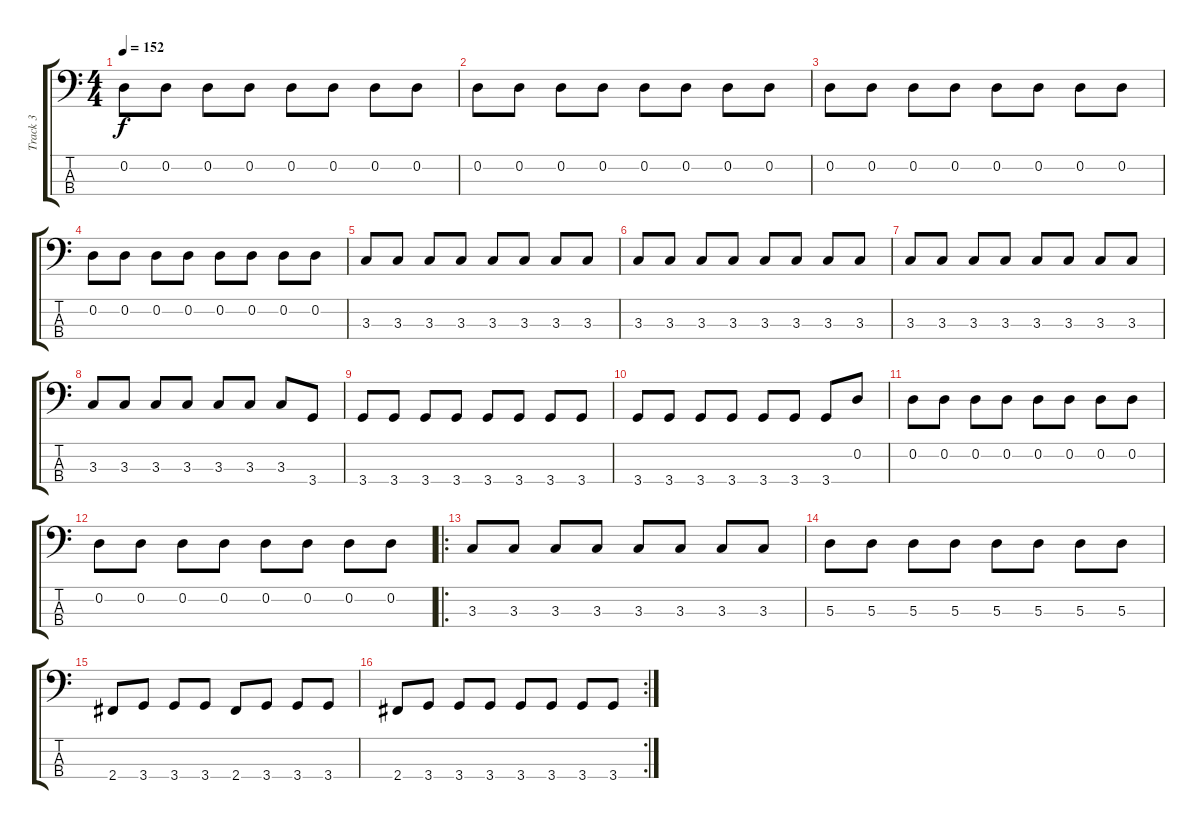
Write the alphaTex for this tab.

\track ("Track 3" "Track 3") {instrument electricbassfinger}
\staff {score tabs}
\tuning (G2 D2 A1 E1) {hide}
\ts (4 4)
\tempo 152
\clef f4
\ks c
0.2.8{dy f} 0.2.8 0.2.8 0.2.8 0.2.8 0.2.8 0.2.8 0.2.8 |
0.2.8 0.2.8 0.2.8 0.2.8 0.2.8 0.2.8 0.2.8 0.2.8 |
0.2.8 0.2.8 0.2.8 0.2.8 0.2.8 0.2.8 0.2.8 0.2.8 |
0.2.8 0.2.8 0.2.8 0.2.8 0.2.8 0.2.8 0.2.8 0.2.8 |
3.3.8 3.3.8 3.3.8 3.3.8 3.3.8 3.3.8 3.3.8 3.3.8 |
3.3.8 3.3.8 3.3.8 3.3.8 3.3.8 3.3.8 3.3.8 3.3.8 |
3.3.8 3.3.8 3.3.8 3.3.8 3.3.8 3.3.8 3.3.8 3.3.8 |
3.3.8 3.3.8 3.3.8 3.3.8 3.3.8 3.3.8 3.3.8 3.4.8 |
3.4.8 3.4.8 3.4.8 3.4.8 3.4.8 3.4.8 3.4.8 3.4.8 |
3.4.8 3.4.8 3.4.8 3.4.8 3.4.8 3.4.8 3.4.8 0.2.8 |
0.2.8 0.2.8 0.2.8 0.2.8 0.2.8 0.2.8 0.2.8 0.2.8 |
0.2.8 0.2.8 0.2.8 0.2.8 0.2.8 0.2.8 0.2.8 0.2.8 |
\ro
3.3.8 3.3.8 3.3.8 3.3.8 3.3.8 3.3.8 3.3.8 3.3.8 |
5.3.8 5.3.8 5.3.8 5.3.8 5.3.8 5.3.8 5.3.8 5.3.8 |
2.4.8 3.4.8 3.4.8 3.4.8 2.4.8 3.4.8 3.4.8 3.4.8 |
\rc 2
2.4.8 3.4.8 3.4.8 3.4.8 3.4.8 3.4.8 3.4.8 3.4.8
